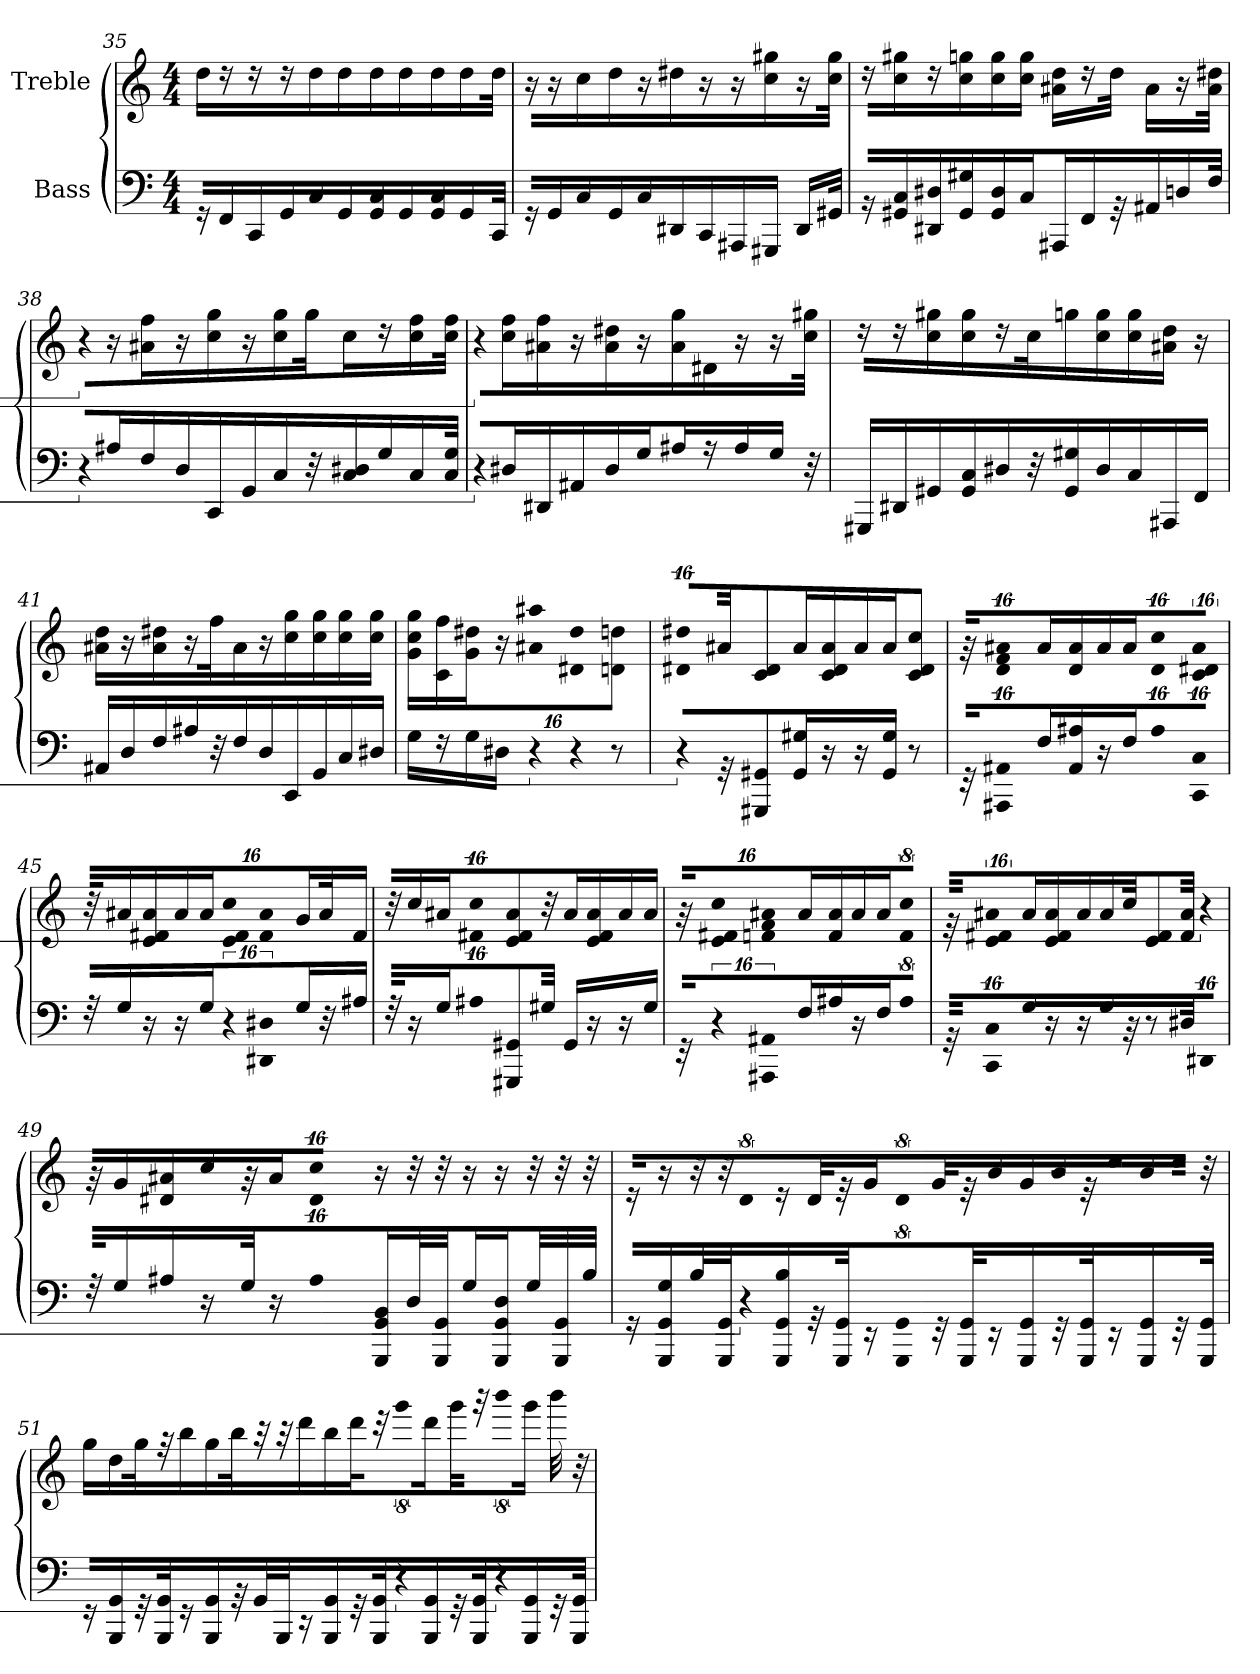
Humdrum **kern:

**kern	**kern
*part2	*part1
*staff2	*staff1
*I"Bass	*I"Treble
*clefF4	*clefG2
*k[]	*k[]
*M4/4	*M4/4
=35	=35
16r	16ddJ
!LO:N:vis=16	!LO:N:vis=16
16.FFJ	16.r
!LO:N:vis=16	!LO:N:vis=16
16..CCJ	16..r
!LO:N:vis=16	!LO:N:vis=16
16.GGL	16.r
!LO:N:vis=16	!LO:N:vis=16
16.CJ	16.ddJ
!LO:N:vis=16	!LO:N:vis=16
16..GGJ	16..ddJ
!LO:N:vis=16	!LO:N:vis=16
16.GG 16.CJ	16.ddJ
!LO:N:vis=16	!LO:N:vis=16
16..GGJ	16..ddJ
!LO:N:vis=16	!LO:N:vis=16
16.GG 16.CJ	16.ddJ
!LO:N:vis=16	!LO:N:vis=16
16..GGJ	16..ddJ
32CCJ	32ddJ
=36	=36
16r	16r
!LO:N:vis=16	!LO:N:vis=16
16.GGJ	16.r
!LO:N:vis=16	!LO:N:vis=16
16..CJ	16..ccJ
!LO:N:vis=16	!LO:N:vis=16
16.GGJ	16.ddJ
!LO:N:vis=16	!LO:N:vis=16
16..CJ	16..r
!LO:N:vis=16	!LO:N:vis=16
16.DD#J	16.dd#J
!LO:N:vis=16	!LO:N:vis=16
16..CCJ	16..r
!LO:N:vis=16	!LO:N:vis=16
16.AAA#J	16.r
!LO:N:vis=16	!LO:N:vis=16
16..GGG#J	16..cc 16..gg#J
!LO:N:vis=16	!LO:N:vis=16
16.DD#L	16.r
32GG#J	32cc 32gg#J
=37	=37
16r	16r
!LO:N:vis=16	!LO:N:vis=16
16..GG# 16..CJ	16..cc 16..gg#J
!LO:N:vis=16	!LO:N:vis=16
16.DD# 16.D#J	16.r
!LO:N:vis=16	!LO:N:vis=16
16..GG# 16..G#J	16..cc 16..ggJ
!LO:N:vis=16	!LO:N:vis=16
16.GG# 16.D#J	16.cc 16.ggJ
!LO:N:vis=16	!LO:N:vis=16
16..CJ	16..cc 16..ggJ
!LO:N:vis=16	!LO:N:vis=16
16.AAA#L	16.a# 16.ddL
!LO:N:vis=16	!LO:N:vis=16
16.FFJ	16.r
!LO:N:vis=32	!LO:N:vis=32
64r	64ddJ
!LO:N:vis=16	!LO:N:vis=16
16.AA#L	16.a#L
!LO:N:vis=16	!LO:N:vis=16
16.DJ	16.r
32FJ	32a# 32dd#J
=38	=38
!LO:N:vis=16	!LO:N:vis=16
64%5r	64%5r
!LO:N:vis=16	!LO:N:vis=16
16.A#J	16.r
!LO:N:vis=16	!LO:N:vis=16
16..FJ	16..a# 16..ffJ
!LO:N:vis=16	!LO:N:vis=16
16.DJ	16.r
!LO:N:vis=16	!LO:N:vis=16
16..CCJ	16..cc 16..ggJ
!LO:N:vis=16	!LO:N:vis=16
16.GGL	16.r
!LO:N:vis=16	!LO:N:vis=16
16.CJ	16.cc 16.ggJ
!LO:N:vis=32	!LO:N:vis=32
64r	64ggJ
!LO:N:vis=16	!LO:N:vis=16
16.C 16.D#L	16.ccL
!LO:N:vis=16	!LO:N:vis=16
16.GJ	16.r
!LO:N:vis=16	!LO:N:vis=16
16..CJ	16..cc 16..ffJ
!LO:N:vis=32	!LO:N:vis=32
64C 64GJ	64cc 64ffJ
=39	=39
!LO:N:vis=16	!LO:N:vis=16
64%5r	64%5r
!LO:N:vis=16	!LO:N:vis=16
16..D#J	16..cc 16..ffJ
!LO:N:vis=16	!LO:N:vis=16
16.DD#J	16.a# 16.ffJ
!LO:N:vis=16	!LO:N:vis=16
16..AA#J	16..r
!LO:N:vis=16	!LO:N:vis=16
16.D#J	16.a# 16.dd#J
!LO:N:vis=16	!LO:N:vis=16
16..GJ	16..r
!LO:N:vis=16	!LO:N:vis=16
16.A#L	16.a# 16.ggL
!LO:N:vis=16	!LO:N:vis=16
16.r	16.d#J
!LO:N:vis=16	!LO:N:vis=16
16..A#J	16..r
!LO:N:vis=16	!LO:N:vis=16
16.GJ	16.r
!LO:N:vis=32	!LO:N:vis=32
64r	64cc 64gg#J
=40	=40
!LO:N:vis=16	!LO:N:vis=16
16.GGG#L	16.r
!LO:N:vis=16	!LO:N:vis=16
16.DD#J	16.r
!LO:N:vis=16	!LO:N:vis=16
16..GG#J	16..cc 16..gg#J
!LO:N:vis=16	!LO:N:vis=16
16.GG# 16.CL	16.cc 16.gg#L
!LO:N:vis=16	!LO:N:vis=16
16.D#J	16.r
!LO:N:vis=32	!LO:N:vis=32
64r	64ccJ
!LO:N:vis=16	!LO:N:vis=16
16.GG# 16.G#L	16.ggL
!LO:N:vis=16	!LO:N:vis=16
16.D#J	16.cc 16.ggJ
!LO:N:vis=16	!LO:N:vis=16
16..CJ	16..cc 16..ggJ
!LO:N:vis=16	!LO:N:vis=16
16.AAA#J	16.a# 16.ddJ
!LO:N:vis=16	!LO:N:vis=16
16..FFJ	16..r
=41	=41
!LO:N:vis=16	!LO:N:vis=16
16.AA#J	16.a# 16.ddJ
!LO:N:vis=16	!LO:N:vis=16
16..DJ	16..r
!LO:N:vis=16	!LO:N:vis=16
16.FL	16.a# 16.dd#L
!LO:N:vis=16	!LO:N:vis=16
16.A#J	16.r
!LO:N:vis=32	!LO:N:vis=32
64r	64ffJ
!LO:N:vis=16	!LO:N:vis=16
16.FL	16.a#L
!LO:N:vis=16	!LO:N:vis=16
16.DJ	16.r
!LO:N:vis=16	!LO:N:vis=16
16..CCJ	16..cc 16..ggJ
!LO:N:vis=16	!LO:N:vis=16
16.GGJ	16.cc 16.ggJ
!LO:N:vis=16	!LO:N:vis=16
16..CJ	16..cc 16..ggJ
!LO:N:vis=16	!LO:N:vis=16
16.D#J	16.cc 16.ggJ
=42	=42
!LO:N:vis=16	!LO:N:vis=16
16..GJ	16..g 16..cc 16..ggJ
!LO:N:vis=16	!LO:N:vis=16
16.r	16.c 16.ffJ
!LO:N:vis=16	!LO:N:vis=16
16..GJ	16..g 16..dd#J
!LO:N:vis=16	!LO:N:vis=16
16.D#J	16.r
!LO:N:vis=8	!LO:N:vis=8
64%13r	64%13a# 64%13aa#L
!LO:N:vis=8	!LO:N:vis=8
64%13r	64%13d# 64%13dd#J
!LO:N:vis=8	!LO:N:vis=8
8.r	8.d 8.ddJ
=43	=43
!LO:N:vis=8	!LO:N:vis=8
64%13r	64%13d# 64%13dd#J
!LO:N:vis=32	!LO:N:vis=32
64r	64a#J
!LO:N:vis=8	!LO:N:vis=8
8.GGG# 8.GG#J	8.c 8.d#J
!LO:N:vis=16	!LO:N:vis=16
16..GG# 16..G#J	16..a#J
!LO:N:vis=16	!LO:N:vis=16
16.r	16.c 16.d# 16.a#J
!LO:N:vis=16	!LO:N:vis=16
16..r	16..a#J
!LO:N:vis=16	!LO:N:vis=16
16.GG# 16.G#J	16.a#J
!LO:N:vis=8	!LO:N:vis=8
8.r	8.c 8.d# 8.ccJ
=44	=44
!LO:N:vis=32	!LO:N:vis=32
64r	64r
!LO:N:vis=8	!LO:N:vis=8
64%13AAA# 64%13AA#J	64%13d 64%13f 64%13a#J
!LO:N:vis=16	!LO:N:vis=16
16.FJ	16.a#J
!LO:N:vis=16	!LO:N:vis=16
16..AA# 16..A#J	16..d 16..a#J
!LO:N:vis=16	!LO:N:vis=16
16.r	16.a#J
!LO:N:vis=16	!LO:N:vis=16
16..FJ	16..a#J
!LO:N:vis=8	!LO:N:vis=8
64%13A#J	64%13d 64%13ccJ
!LO:N:vis=8	!LO:N:vis=8
64%11CC 64%11CJ	64%11c 64%11d# 64%11a#J
=45	=45
!LO:N:vis=32	!LO:N:vis=32
64r	64r
!LO:N:vis=16	!LO:N:vis=16
16..GJ	16..a#J
!LO:N:vis=16	!LO:N:vis=16
16.r	16.c 16.d# 16.a#J
!LO:N:vis=16	!LO:N:vis=16
16..r	16..a#J
!LO:N:vis=16	!LO:N:vis=16
16.GJ	16.a#J
!LO:N:vis=8	!LO:N:vis=8
64%13r	64%13c 64%13d# 64%13ccL
!LO:N:vis=8	!LO:N:vis=8
64%13DD# 64%13D#J	64%13d# 64%13a#J
!LO:N:vis=16	!LO:N:vis=16
16.GJ	16.gJ
!LO:N:vis=32	!LO:N:vis=32
64r	64a#J
16A#J	16d#J
=46	=46
32r	32r
!LO:N:vis=16	!LO:N:vis=16
16.r	16.ccJ
!LO:N:vis=16	!LO:N:vis=16
16..GJ	16..a#J
!LO:N:vis=8	!LO:N:vis=8
64%13A#J	64%13d# 64%13ccJ
!LO:N:vis=8	!LO:N:vis=8
8.GGG# 8.GG#J	8.c 8.d# 8.a#J
!LO:N:vis=32	!LO:N:vis=32
64G#J	64r
!LO:N:vis=16	!LO:N:vis=16
16.GG#L	16.a#L
!LO:N:vis=16	!LO:N:vis=16
16.r	16.c 16.d# 16.a#J
!LO:N:vis=16	!LO:N:vis=16
16..r	16..a#J
16G#J	16a#J
=47	=47
32r	32r
!LO:N:vis=8	!LO:N:vis=8
64%13r	64%13c 64%13d# 64%13ccL
!LO:N:vis=8	!LO:N:vis=8
64%13AAA# 64%13AA#J	64%13d 64%13f 64%13a#J
!LO:N:vis=16	!LO:N:vis=16
16..FJ	16..a#J
!LO:N:vis=16	!LO:N:vis=16
16.A#J	16.d 16.a#J
!LO:N:vis=16	!LO:N:vis=16
16..r	16..a#J
!LO:N:vis=16	!LO:N:vis=16
16.FJ	16.a#J
!LO:N:vis=8	!LO:N:vis=8
32%5A#J	32%5d 32%5ccJ
=48	=48
!LO:N:vis=32	!LO:N:vis=32
32.r	32.r
!LO:N:vis=8	!LO:N:vis=8
64%13CC 64%13CJ	64%13c 64%13d# 64%13a#J
!LO:N:vis=16	!LO:N:vis=16
16.GJ	16.a#J
!LO:N:vis=16	!LO:N:vis=16
16..r	16..c 16..d# 16..a#J
!LO:N:vis=16	!LO:N:vis=16
16.r	16.a#L
!LO:N:vis=16	!LO:N:vis=16
16.GJ	16.a#J
!LO:N:vis=32	!LO:N:vis=32
64r	64ccJ
!LO:N:vis=8	!LO:N:vis=8
8.r	8.c 8.d#J
!LO:N:vis=32	!LO:N:vis=32
64D#J	64d# 64a#J
!LO:N:vis=8	!LO:N:vis=8
64%9DD#J	64%9r
=49	=49
!LO:N:vis=32	!LO:N:vis=32
32.r	32.r
!LO:N:vis=16	!LO:N:vis=16
16..GJ	16..gJ
!LO:N:vis=16	!LO:N:vis=16
16.A#L	16.d# 16.a#L
!LO:N:vis=16	!LO:N:vis=16
16.r	16.ccJ
!LO:N:vis=32	!LO:N:vis=32
64GJ	64r
!LO:N:vis=16	!LO:N:vis=16
16.r	16.a#J
!LO:N:vis=8	!LO:N:vis=8
64%13A#J	64%13d# 64%13ccJ
16GGG 16GG 16BBJ	16r
32DJ	32r
!LO:N:vis=32	!LO:N:vis=32
32.GGG 32.GGJ	32.r
16GL	16r
16GGG 16GG 16DJ	16r
32GL	32r
32GGG 32GGJ	32r
!LO:N:vis=32	!LO:N:vis=32
64BJ	64r
=50	=50
16r	16r
16GGG 16GG 16GJ	16r
32BL	32r
32GGG 32GGJ	32r
!LO:N:vis=16	!LO:N:vis=16
64%5r	64%5dJ
16GGG 16GG 16BJ	16r
32r	32dL
32GGG 32GGJ	32r
16r	16gJ
!LO:N:vis=16	!LO:N:vis=16
64%5GGG 64%5GGJ	64%5dJ
32r	32gL
32GGG 32GGJ	32r
16r	16bL
16GGG 16GGJ	16gJ
!LO:N:vis=32	!LO:N:vis=32
32.r	32.bJ
32GGG 32GGJ	32r
16r	16ddL
16GGG 16GGJ	16bJ
!LO:N:vis=32	!LO:N:vis=32
32.r	32.ddJ
32GGG 32GGJ	32r
=51	=51
16r	16ggL
16GGG 16GGJ	16ddJ
!LO:N:vis=32	!LO:N:vis=32
32.r	32.ggJ
32GGG 32GGJ	32r
16r	16bbL
16GGG 16GGJ	16ggJ
32r	32bbJ
!LO:N:vis=32	!LO:N:vis=32
64GGJ	64r
32GGGJ	32r
16r	16dddL
16GGG 16GGJ	16bbJ
32r	32dddL
32GGG 32GGJ	32r
!LO:N:vis=16	!LO:N:vis=16
64%5r	64%5gggJ
16GGG 16GGJ	16dddJ
32r	32gggL
32GGG 32GGJ	32r
!LO:N:vis=16	!LO:N:vis=16
64%5r	64%5bbbJ
16GGG 16GGJ	16gggJ
32r	32bbbL
32GGG 32GGJ	32r
=	=
*-	*-
